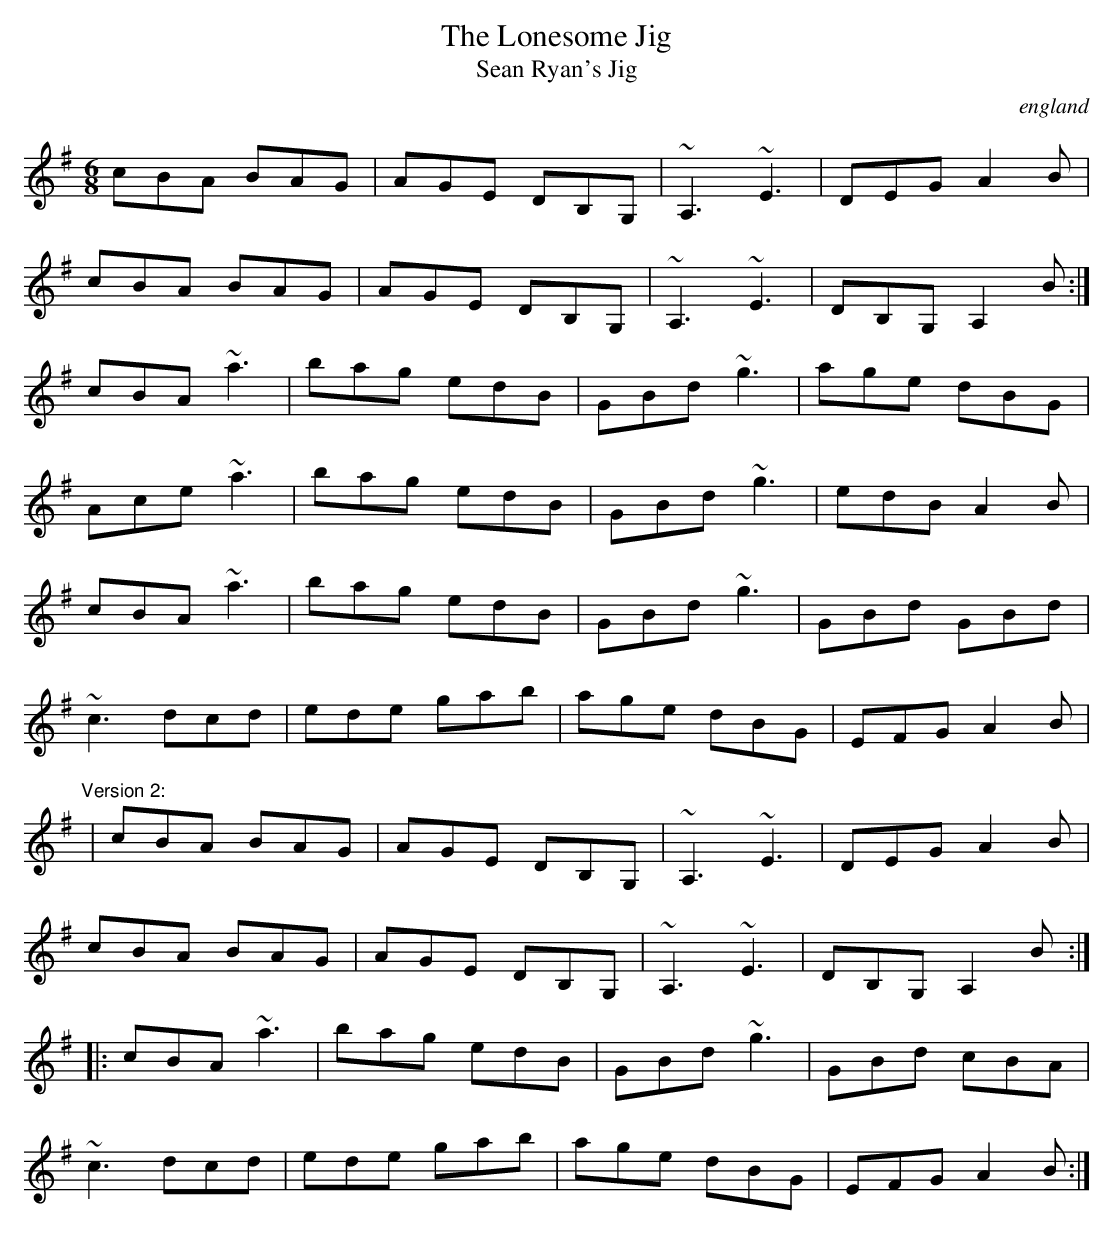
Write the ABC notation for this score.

X:1
T:Lonesome Jig, The
T:Sean Ryan's Jig
O:england
M:6/8
L:1/8
K:Ador
cBA BAG|AGE DB,G,|~A,3 ~E3|DEG A2B|
cBA BAG|AGE DB,G,|~A,3 ~E3|DB,G, A,2B:|
cBA ~a3|bag edB|GBd ~g3|age dBG|
Ace ~a3|bag edB|GBd ~g3|edB A2B|
cBA ~a3|bag edB|GBd ~g3|GBd GBd|
~c3 dcd|ede gab|age dBG|EFG A2B|
"Version 2:"
|cBA BAG|AGE DB,G,|~A,3 ~E3|DEG A2B|
cBA BAG|AGE DB,G,|~A,3 ~E3|DB,G, A,2B:|
|:cBA ~a3|bag edB|GBd ~g3|GBd cBA|
~c3 dcd|ede gab|age dBG|EFG A2B:|
